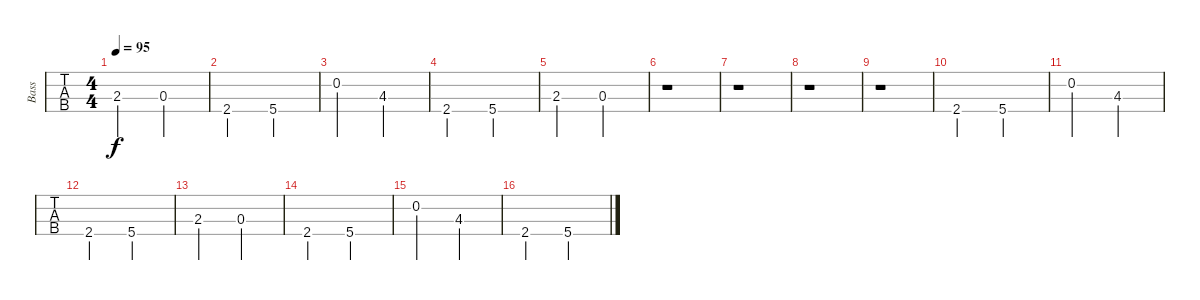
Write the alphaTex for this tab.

\track ("Bass" "Bass") {instrument electricbassfinger}
\staff {tabs}
\tuning (G2 D2 A1 D1) {hide}
\ts (4 4)
\tempo 95
\clef f4
\ks c
2.3.2{dy f} 0.3.2 |
2.4.2 5.4.2 |
0.2.2 4.3.2 |
2.4.2 5.4.2 |
2.3.2 0.3.2 |
r.1 |
r.1 |
r.1 |
r.1 |
2.4.2 5.4.2 |
0.2.2 4.3.2 |
2.4.2 5.4.2 |
2.3.2 0.3.2 |
2.4.2 5.4.2 |
0.2.2 4.3.2 |
2.4.2 5.4.2
